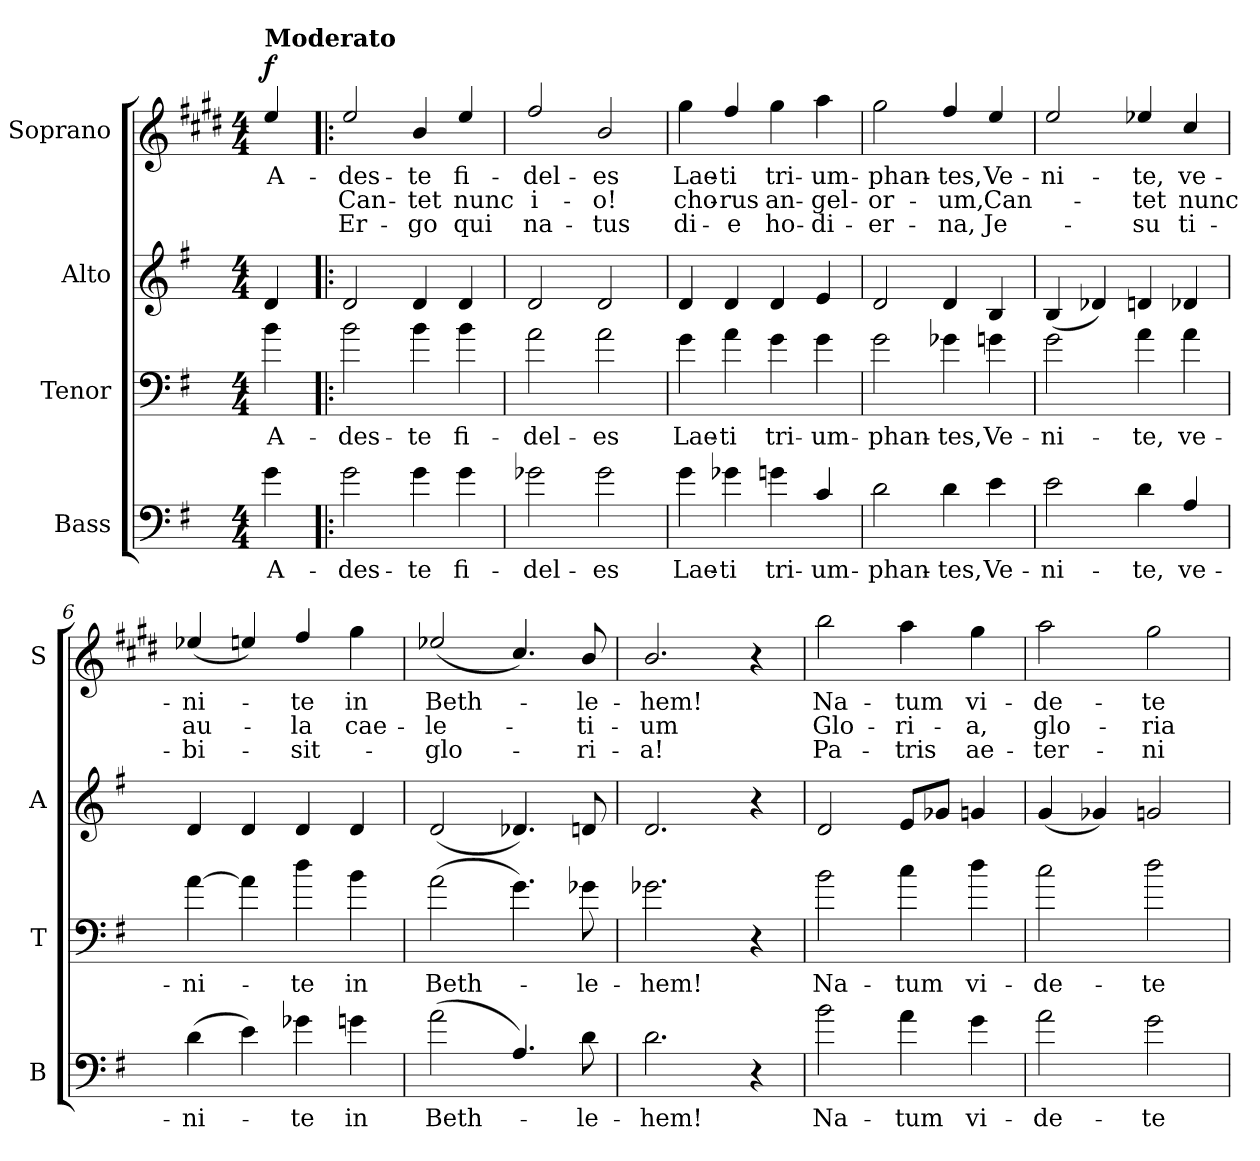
**kern	**text	**kern	**text	**kern	**kern	**text	**text	**text	**dynam
*part4	*part4	*part3	*part3	*part2	*part1	*part1	*part1	*part1	*part1
*staff4	*staff4	*staff3	*staff3	*staff2	*staff1	*staff1	*staff1	*staff1	*staff1
*I"Bass	*	*I"Tenor	*	*I"Alto	*I"Soprano	*	*	*	*
*I'B	*	*I'T	*	*I'A	*I'S	*	*	*	*
*clefF4	*	*clefF4	*	*clefG2	*clefG2	*	*	*	*
*ITrd12c21	*	*ITrd8c14	*	*	*ITrd5c9	*	*	*	*
*k[f#]	*	*k[f#]	*	*k[f#]	*k[f#]	*	*	*	*
*M4/4	*	*M4/4	*	*M4/4	*M4/4	*	*	*	*
=	=	=	=	=	=	=	=	=	=
!	!	!	!	!	!LO:TX:a:B:t=Moderato	!	!	!	!
!	!LO:LY:b	!	!LO:LY:b	!	!	!LO:LY:b	!	!	!LO:DY:b
4G\	A-	4B\	A-	4d/	4g/	A-	.	.	f
=1!|:	=1!|:	=1!|:	=1!|:	=1!|:	=1!|:	=1!|:	=1!|:	=1!|:	=1!|:
!	!LO:LY:b	!	!LO:LY:b	!	!	!LO:LY:b	!LO:LY:b	!LO:LY:b	!
2G\	-des-	2B\	-des-	2d/	2g/	-des-	Can-	Er-	.
!	!LO:LY:b	!	!LO:LY:b	!	!	!LO:LY:b	!LO:LY:b	!LO:LY:b	!
4G\	-te	4B\	-te	4d/	4d/	-te	-tet	-go	.
!	!LO:LY:b	!	!LO:LY:b	!	!	!LO:LY:b	!LO:LY:b	!LO:LY:b	!
4G\	fi-	4B\	fi-	4d/	4g/	fi-	nunc	qui	.
=2	=2	=2	=2	=2	=2	=2	=2	=2	=2
!	!LO:LY:b	!	!LO:LY:b	!	!	!LO:LY:b	!LO:LY:b	!LO:LY:b	!
2G-X\	-del-	2A\	-del-	2d/	2a/	-del-	i-	na-	.
!	!LO:LY:b	!	!LO:LY:b	!	!	!LO:LY:b	!LO:LY:b	!LO:LY:b	!
2G-\	-es	2A\	-es	2d/	2d/	-es	-o!	-tus	.
=3	=3	=3	=3	=3	=3	=3	=3	=3	=3
!	!LO:LY:b	!	!LO:LY:b	!	!	!LO:LY:b	!LO:LY:b	!LO:LY:b	!
4G\	Lae-	4G\	Lae-	4d/	4b\	Lae-	cho-	di-	.
!	!LO:LY:b	!	!LO:LY:b	!	!	!LO:LY:b	!LO:LY:b	!LO:LY:b	!
4G-X\	-ti	4A\	-ti	4d/	4a/	-ti	-rus	-e	.
!	!LO:LY:b	!	!LO:LY:b	!	!	!LO:LY:b	!LO:LY:b	!LO:LY:b	!
4Gn\	tri-	4G\	tri-	4d/	4b\	tri-	an-	ho-	.
!	!LO:LY:b	!	!LO:LY:b	!	!	!LO:LY:b	!LO:LY:b	!LO:LY:b	!
4C/	-um-	4G\	-um-	4e/	4cc\	-um-	-gel-	-di-	.
=4	=4	=4	=4	=4	=4	=4	=4	=4	=4
!	!LO:LY:b	!	!LO:LY:b	!	!	!LO:LY:b	!LO:LY:b	!LO:LY:b	!
2D\	-phan-	2G\	-phan-	2d/	2b\	-phan-	-or-	-er-	.
!	!LO:LY:b	!	!LO:LY:b	!	!	!LO:LY:b	!LO:LY:b	!LO:LY:b	!
4D\	-tes,	4G-X\	-tes,	4d/	4a/	-tes,	-um,	-na,	.
!	!LO:LY:b	!	!LO:LY:b	!	!	!LO:LY:b	!LO:LY:b	!LO:LY:b	!
4E\	Ve-	4Gn\	Ve-	4B/	4g/	Ve-	Can-	Je-	.
=5	=5	=5	=5	=5	=5	=5	=5	=5	=5
!	!LO:LY:b	!	!LO:LY:b	!	!	!LO:LY:b	!	!	!
2E\	-ni-	2G\	-ni-	(<4B/	2g/	-ni-	.	.	.
.	.	.	.	4d-X/)	.	.	.	.	.
!	!LO:LY:b	!	!LO:LY:b	!	!	!LO:LY:b	!LO:LY:b	!LO:LY:b	!
4D\	-te,	4A\	-te,	4dn/	4g-X/	-te,	-tet	-su	.
!	!LO:LY:b	!	!LO:LY:b	!	!	!LO:LY:b	!LO:LY:b	!LO:LY:b	!
4AA/	ve-	4A\	ve-	4d-X/	4e/	ve-	nunc	ti-	.
=6	=6	=6	=6	=6	=6	=6	=6	=6	=6
!	!LO:LY:b	!	!LO:LY:b	!	!	!LO:LY:b	!LO:LY:b	!LO:LY:b	!
(>4D\	-ni-	[4A\	-ni-	4d/	(<4g-X/	-ni-	au-	-bi-	.
4E\)	.	4A\]	.	4d/	4gn/)	.	.	.	.
!	!LO:LY:b	!	!LO:LY:b	!	!	!LO:LY:b	!LO:LY:b	!LO:LY:b	!
4G-X\	-te	4d\	-te	4d/	4a/	-te	-la	-sit-	.
!	!LO:LY:b	!	!LO:LY:b	!	!	!LO:LY:b	!LO:LY:b	!	!
4Gn\	in	4B\	in	4d/	4b\	in	cae-	.	.
=7	=7	=7	=7	=7	=7	=7	=7	=7	=7
!	!LO:LY:b	!	!LO:LY:b	!	!	!LO:LY:b	!LO:LY:b	!LO:LY:b	!
(>2A\	Beth-	(>2A\	Beth-	(<2d/	(<2g-X/	Beth-	-le-	glo-	.
4.AA/)	.	4.G\)	.	4.d-X/)	4.e/)	.	.	.	.
!	!LO:LY:b	!	!LO:LY:b	!	!	!LO:LY:b	!LO:LY:b	!LO:LY:b	!
8D\	-le-	8G-X\	-le-	8dn/	8d/	-le-	-ti-	-ri-	.
=8	=8	=8	=8	=8	=8	=8	=8	=8	=8
!	!LO:LY:b	!	!LO:LY:b	!	!	!LO:LY:b	!LO:LY:b	!LO:LY:b	!
2.D\	-hem!	2.G-X\	-hem!	2.d/	2.d/	-hem!	-um	-a!	.
4r	.	4r	.	4r	4r	.	.	.	.
!!LO:LB:g=z
=9	=9	=9	=9	=9	=9	=9	=9	=9	=9
!	!LO:LY:b	!	!LO:LY:b	!	!	!LO:LY:b	!LO:LY:b	!LO:LY:b	!
2B\	Na-	2B\	Na-	2d/	2dd\	Na-	Glo-	Pa-	.
!	!LO:LY:b	!	!LO:LY:b	!	!	!LO:LY:b	!LO:LY:b	!LO:LY:b	!
4A\	-tum	4c\	-tum	8e/L	4cc\	-tum	-ri-	-tris	.
.	.	.	.	8g-X/J	.	.	.	.	.
!	!LO:LY:b	!	!LO:LY:b	!	!	!LO:LY:b	!LO:LY:b	!LO:LY:b	!
4G\	vi-	4d\	vi-	4gn/	4b\	vi-	-a,	ae-	.
=10	=10	=10	=10	=10	=10	=10	=10	=10	=10
!	!LO:LY:b	!	!LO:LY:b	!	!	!LO:LY:b	!LO:LY:b	!LO:LY:b	!
2A\	-de-	2c\	-de-	(<4g/	2cc\	-de-	glo-	-ter-	.
.	.	.	.	4g-X/)	.	.	.	.	.
!	!LO:LY:b	!	!LO:LY:b	!	!	!LO:LY:b	!LO:LY:b	!LO:LY:b	!
2G\	-te	2d\	-te	2gn/	2b\	-te	-ria	-ni	.
=	=	=	=	=	=	=	=	=	=
*-	*-	*-	*-	*-	*-	*-	*-	*-	*-
